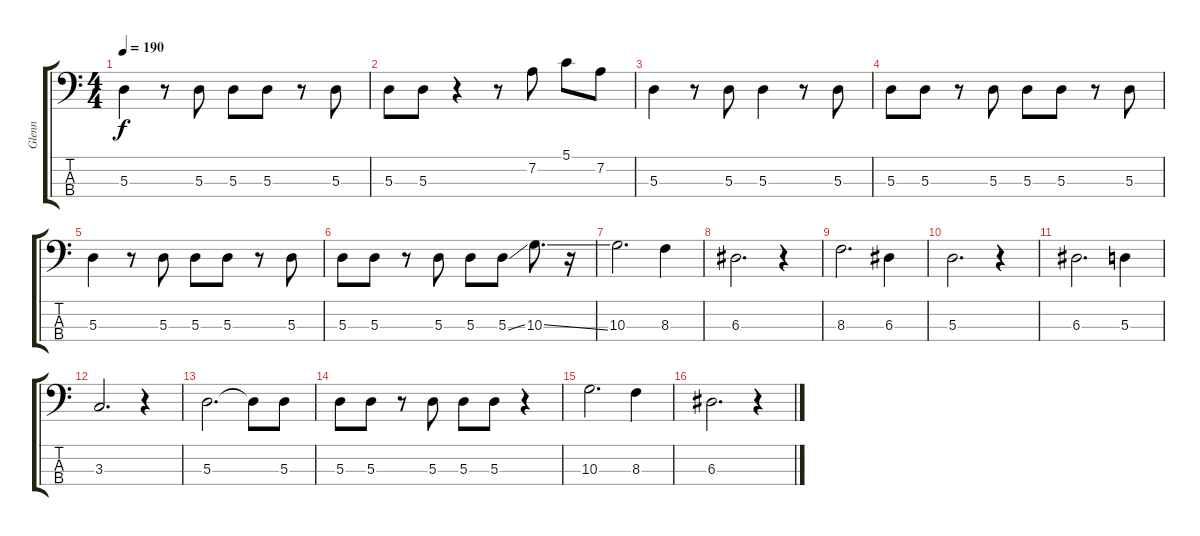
\track ("Glenn" "Glenn") {instrument electricbassfinger}
\staff {score tabs}
\tuning (G2 D2 A1 E1) {hide}
\ts (4 4)
\tempo 190
\clef f4
\ks c
5.3.4{dy f} r.8 5.3.8 5.3.8 5.3.8 r.8 5.3.8 |
5.3.8 5.3.8 r.4 r.8 7.2.8 5.1.8 7.2.8 |
5.3.4 r.8 5.3.8 5.3.4 r.8 5.3.8 |
5.3.8 5.3.8 r.8 5.3.8 5.3.8 5.3.8 r.8 5.3.8 |
5.3.4 r.8 5.3.8 5.3.8 5.3.8 r.8 5.3.8 |
5.3.8 5.3.8 r.8 5.3.8 5.3.8 5.3{ss}.8 10.3{ss}.8{d} r.16 |
10.3.2{d} 8.3.4 |
6.3.2{d} r.4 |
8.3.2{d} 6.3.4 |
5.3.2{d} r.4 |
6.3.2{d} 5.3.4 |
3.3.2{d} r.4 |
5.3.2{d} 5.3{t}.8 5.3.8 |
5.3.8 5.3.8 r.8 5.3.8 5.3.8 5.3.8 r.4 |
10.3.2{d} 8.3.4 |
6.3.2{d} r.4
